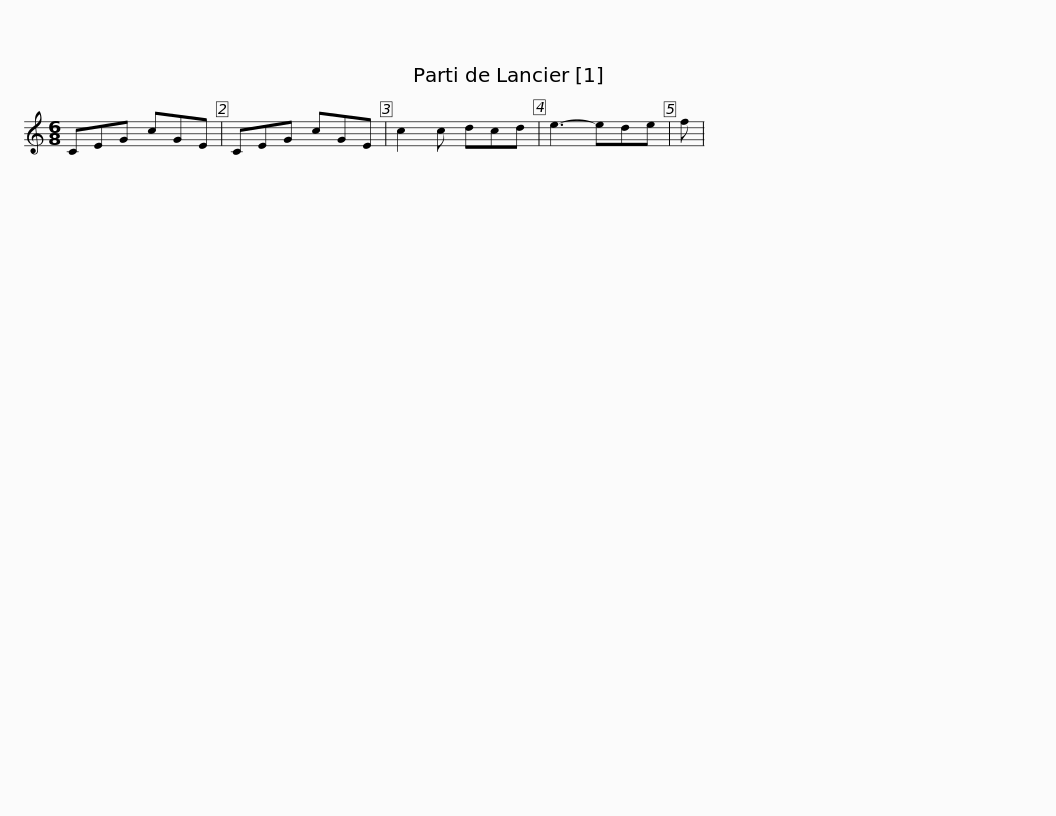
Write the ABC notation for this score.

X:1
L:1/8
M:6/8
I:linebreak $
K:C
V:1 treble
V:1
 CEG cGE | CEG cGE | c2 c dcd | e3- ede | f | %5
